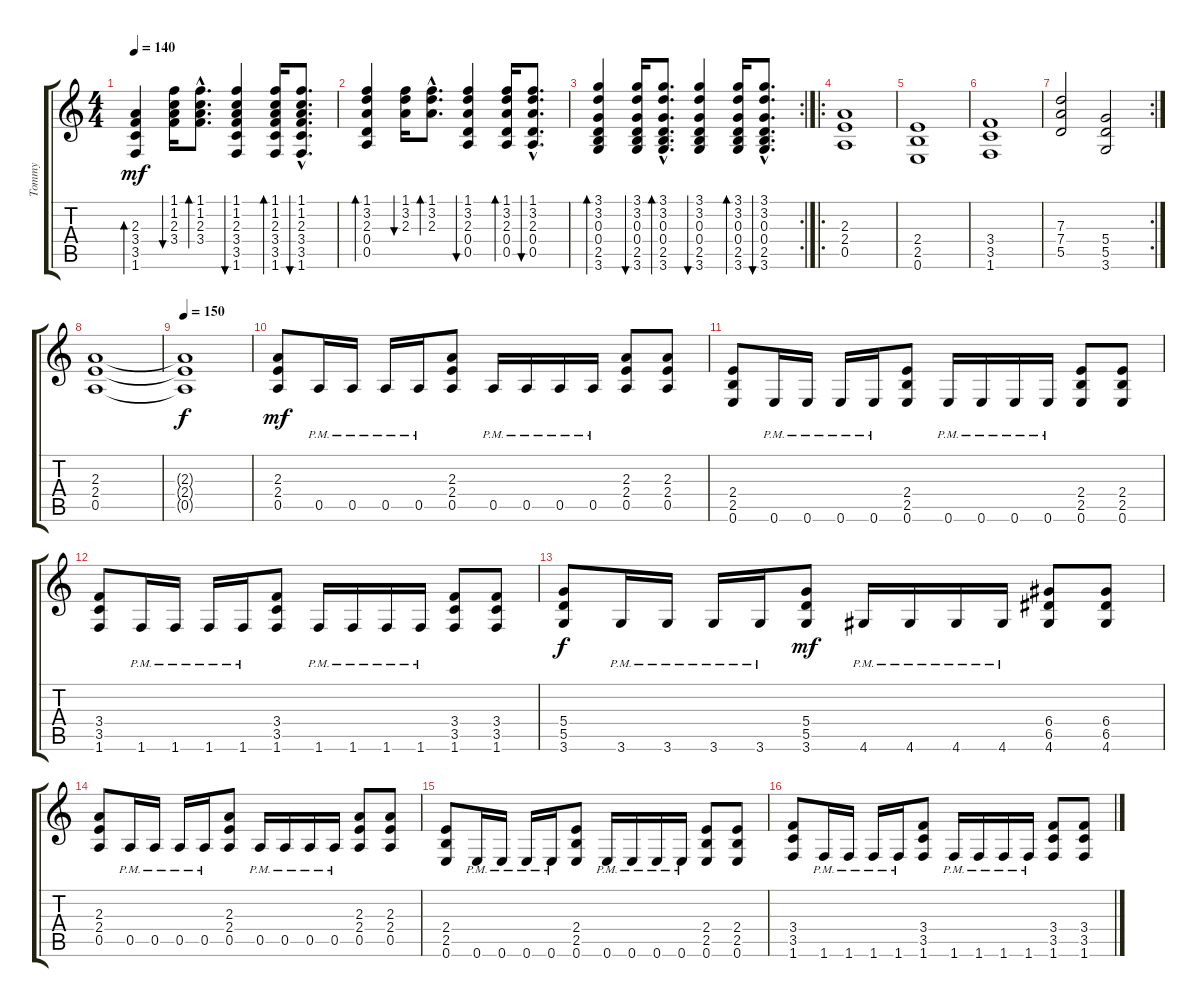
\track ("Tommy" "Tommy") {instrument distortionguitar}
\staff {score tabs}
\tuning (E4 B3 G3 D3 A2 E2) {hide}
\ts (4 4)
\tempo 140
\clef g2
\ks c
(2.3 3.4 3.5 1.6).4{bd 120 dy mf} (1.1 1.2 2.3 3.4).16{bu 120} (1.1{hac} 1.2{hac} 2.3{hac} 3.4{hac}).8{d bd 120} (1.1 1.2 2.3 3.4 3.5 1.6).4{bu 120} (1.1 1.2 2.3 3.4 3.5 1.6).16{bd 120} (1.1{hac} 1.2{hac} 2.3{hac} 3.4{hac} 3.5{hac} 1.6{hac}).8{d bu 120} |
(1.1 3.2 2.3 0.4 0.5).4{bd 120} (1.1 3.2 2.3).16{bu 120} (1.1{hac} 3.2{hac} 2.3{hac}).8{d bd 120} (1.1 3.2 2.3 0.4 0.5).4{bu 120} (1.1 3.2 2.3 0.4 0.5).16{bd 120} (1.1{hac} 3.2{hac} 2.3{hac} 0.4{hac} 0.5{hac}).8{d bu 120} |
\rc 2
(3.1 3.2 0.3 0.4 2.5 3.6).4{bd 120} (3.1 3.2 0.3 0.4 2.5 3.6).16{bu 120} (3.1{hac} 3.2{hac} 0.3{hac} 0.4{hac} 2.5{hac} 3.6{hac}).8{d bd 120} (3.1 3.2 0.3 0.4 2.5 3.6).4{bu 120} (3.1 3.2 0.3 0.4 2.5 3.6).16{bd 120} (3.1{hac} 3.2{hac} 0.3{hac} 0.4{hac} 2.5{hac} 3.6{hac}).8{d bu 120} |
\ro
(2.3 2.4 0.5).1{instrument distortionguitar} |
(2.4 2.5 0.6).1 |
(3.4 3.5 1.6).1 |
\rc 2
(7.3 7.4 5.5).2 (5.4 5.5 3.6).2 |
(2.3 2.4 0.5).1 |
\tempo 150
(2.3{t} 2.4{t} 0.5{t}).1{dy f} |
(2.3 2.4 0.5).8{dy mf} 0.5{pm}.16 0.5{pm}.16 0.5{pm}.16 0.5{pm}.16 (2.3 2.4 0.5).8 0.5{pm}.16 0.5{pm}.16 0.5{pm}.16 0.5{pm}.16 (2.3 2.4 0.5).8 (2.3 2.4 0.5).8 |
(2.4 2.5 0.6).8 0.6{pm}.16 0.6{pm}.16 0.6{pm}.16 0.6{pm}.16 (2.4 2.5 0.6).8 0.6{pm}.16 0.6{pm}.16 0.6{pm}.16 0.6{pm}.16 (2.4 2.5 0.6).8 (2.4 2.5 0.6).8 |
(3.4 3.5 1.6).8 1.6{pm}.16 1.6{pm}.16 1.6{pm}.16 1.6{pm}.16 (3.4 3.5 1.6).8 1.6{pm}.16 1.6{pm}.16 1.6{pm}.16 1.6{pm}.16 (3.4 3.5 1.6).8 (3.4 3.5 1.6).8 |
(5.4 5.5 3.6).8{dy f} 3.6{pm}.16 3.6{pm}.16 3.6{pm}.16 3.6{pm}.16 (5.4 5.5 3.6).8{dy mf} 4.6{pm}.16 4.6{pm}.16 4.6{pm}.16 4.6{pm}.16 (6.4 6.5 4.6).8 (6.4 6.5 4.6).8 |
(2.3 2.4 0.5).8 0.5{pm}.16 0.5{pm}.16 0.5{pm}.16 0.5{pm}.16 (2.3 2.4 0.5).8 0.5{pm}.16 0.5{pm}.16 0.5{pm}.16 0.5{pm}.16 (2.3 2.4 0.5).8 (2.3 2.4 0.5).8 |
(2.4 2.5 0.6).8 0.6{pm}.16 0.6{pm}.16 0.6{pm}.16 0.6{pm}.16 (2.4 2.5 0.6).8 0.6{pm}.16 0.6{pm}.16 0.6{pm}.16 0.6{pm}.16 (2.4 2.5 0.6).8 (2.4 2.5 0.6).8 |
(3.4 3.5 1.6).8 1.6{pm}.16 1.6{pm}.16 1.6{pm}.16 1.6{pm}.16 (3.4 3.5 1.6).8 1.6{pm}.16 1.6{pm}.16 1.6{pm}.16 1.6{pm}.16 (3.4 3.5 1.6).8 (3.4 3.5 1.6).8
